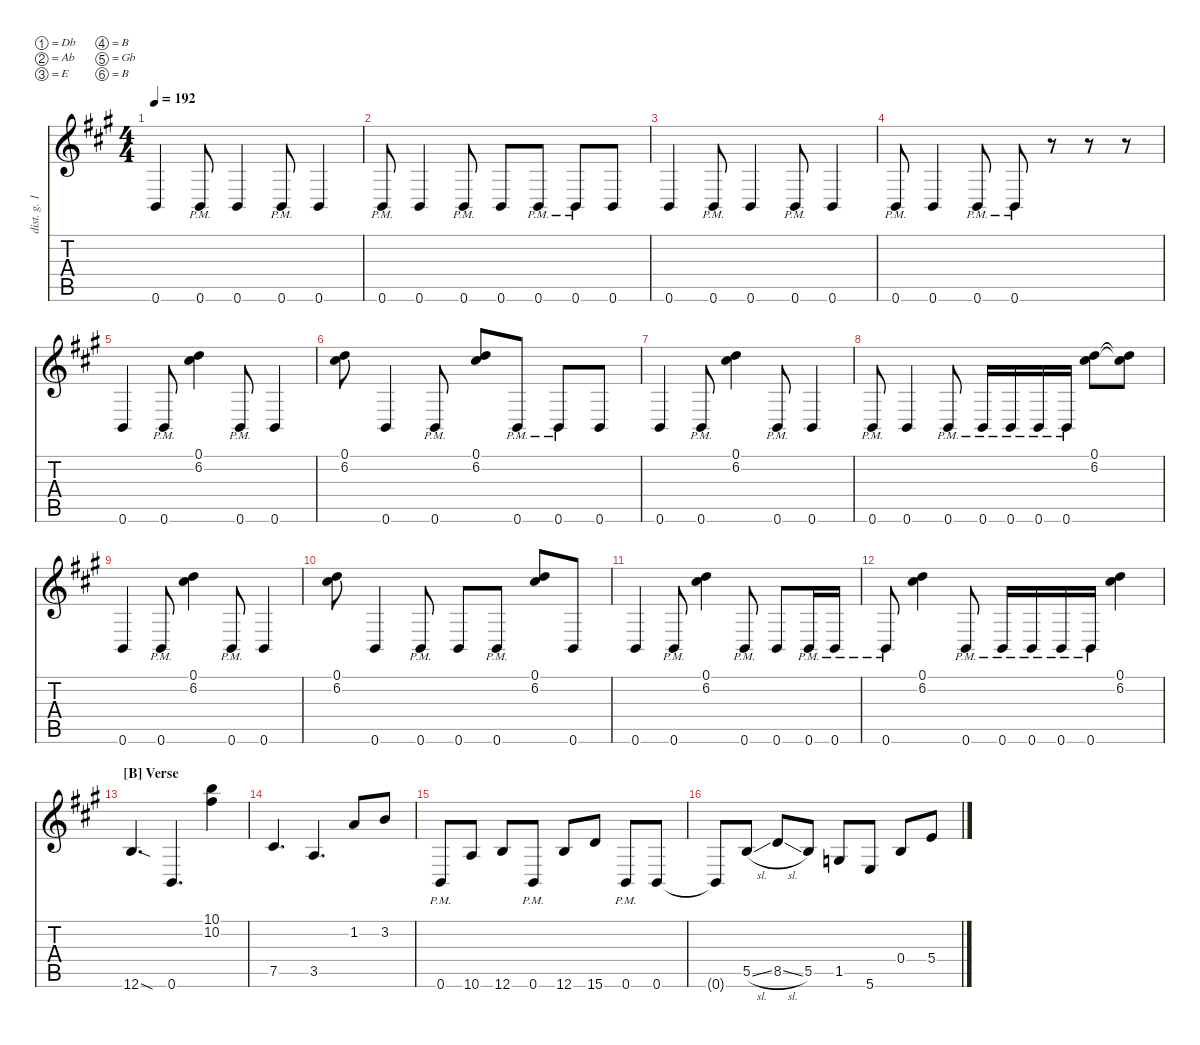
\defaultSystemsLayout 4
\hideDynamics
\bracketExtendMode nobrackets
\otherSystemsTrackNameOrientation horizontal
\track ("Distortion Guitar 1" "dist. g. 1") {instrument distortionguitar}
\staff {score tabs}
\tuning (Db4 Ab3 E3 B2 Gb2 B1)
\ts (4 4)
\tempo 192
\clef g2
\ks a
0.6{acc forcenatural}.4{dy ff beam Up} 0.6{pm acc forcenatural}.8{beam Up} 0.6{acc forcenatural}.4{beam Up} 0.6{pm acc forcenatural}.8{beam Up} 0.6{acc forcenatural}.4{beam Up} |
0.6{pm acc forcenatural}.8{beam Up} 0.6{acc forcenatural}.4{beam Up} 0.6{pm acc forcenatural}.8{beam Up} 0.6{acc forcenatural}.8{beam Up} 0.6{pm acc forcenatural}.8{beam Up} 0.6{pm acc forcenatural}.8{beam Up} 0.6{acc forcenatural}.8{beam Up} |
0.6{acc forcenatural}.4{beam Up} 0.6{pm acc forcenatural}.8{beam Up} 0.6{acc forcenatural}.4{beam Up} 0.6{pm acc forcenatural}.8{beam Up} 0.6{acc forcenatural}.4{beam Up} |
0.6{pm acc forcenatural}.8{beam Up} 0.6{acc forcenatural}.4{beam Up} 0.6{pm acc forcenatural}.8{beam Up} 0.6{pm acc forcenatural}.8{beam Up} r.8{beam Up} r.8{beam Up} r.8{beam Up} |
0.6{acc forcenatural}.4{beam Up} 0.6{pm acc forcenatural}.8{beam Up} (6.2{acc forcenatural} 0.1{acc #}).4{beam Down} 0.6{pm acc forcenatural}.8{beam Up} 0.6{acc forcenatural}.4{beam Up} |
(6.2{acc forcenatural} 0.1{acc #}).8{beam Down} 0.6{acc forcenatural}.4{beam Up} 0.6{pm acc forcenatural}.8{beam Up} (6.2{acc forcenatural} 0.1{acc #}).8{beam Up} 0.6{pm acc forcenatural}.8{beam Up} 0.6{pm acc forcenatural}.8{beam Up} 0.6{acc forcenatural}.8{beam Up} |
0.6{acc forcenatural}.4{beam Up} 0.6{pm acc forcenatural}.8{beam Up} (0.1{acc #} 6.2{acc forcenatural}).4{beam Down} 0.6{pm acc forcenatural}.8{beam Up} 0.6{acc forcenatural}.4{beam Up} |
0.6{pm acc forcenatural}.8{beam Up} 0.6{acc forcenatural}.4{beam Up} 0.6{pm acc forcenatural}.8{beam Up} 0.6{pm acc forcenatural}.16{beam Up} 0.6{pm acc forcenatural}.16{beam Up} 0.6{pm acc forcenatural}.16{beam Up} 0.6{pm acc forcenatural}.16{beam Up} (0.1{acc #} 6.2{acc forcenatural}).8{beam Down} (0.1{t acc #} 6.2{t acc forcenatural}).8{beam Down} |
0.6{acc forcenatural}.4{beam Up} 0.6{pm acc forcenatural}.8{beam Up} (6.2{acc forcenatural} 0.1{acc #}).4{beam Down} 0.6{pm acc forcenatural}.8{beam Up} 0.6{acc forcenatural}.4{beam Up} |
(0.1{acc #} 6.2{acc forcenatural}).8{beam Down} 0.6{acc forcenatural}.4{beam Up} 0.6{pm acc forcenatural}.8{beam Up} 0.6{acc forcenatural}.8{beam Up} 0.6{pm acc forcenatural}.8{beam Up} (0.1{acc #} 6.2{acc forcenatural}).8{beam Up} 0.6{acc forcenatural}.8{beam Up} |
0.6{acc forcenatural}.4{beam Up} 0.6{pm acc forcenatural}.8{beam Up} (6.2{acc forcenatural} 0.1{acc #}).4{beam Down} 0.6{pm acc forcenatural}.8{beam Up} 0.6{acc forcenatural}.8{beam Up} 0.6{pm acc forcenatural}.16{beam Up} 0.6{pm acc forcenatural}.16{beam Up} |
0.6{pm acc forcenatural}.8{beam Up} (6.2{acc forcenatural} 0.1{acc #}).4{beam Down} 0.6{pm acc forcenatural}.8{beam Up} 0.6{pm acc forcenatural}.16{beam Up} 0.6{pm acc forcenatural}.16{beam Up} 0.6{pm acc forcenatural}.16{beam Up} 0.6{pm acc forcenatural}.16{beam Up} (6.2{acc forcenatural} 0.1{acc #}).4{beam Down} |
\section ("B" "Verse")
12.6{sod acc forcenatural}.4{d beam Up} 0.6{acc forcenatural}.4{d beam Up} (10.2{acc #} 10.1{acc forcenatural}).4{beam Down} |
7.5{acc #}.4{d beam Up} 3.5{acc forcenatural}.4{d beam Up} 1.2{acc forcenatural}.8{beam Up} 3.2{acc forcenatural}.8{beam Up} |
0.6{pm acc forcenatural}.8{beam Up} 10.6{acc forcenatural}.8{beam Up} 12.6{acc forcenatural}.8{beam Up} 0.6{pm acc forcenatural}.8{beam Up} 12.6{acc forcenatural}.8{beam Up} 15.6{acc forcenatural}.8{beam Up} 0.6{pm acc forcenatural}.8{beam Up} 0.6{acc forcenatural}.8{beam Up} |
0.6{t acc forcenatural}.8{beam Up} 5.5{sl acc forcenatural}.8{beam Up} 8.5{sl acc forcenatural}.8{beam Up} 5.5{acc forcenatural}.8{beam Up} 1.5{acc forcenatural}.8{beam Up} 5.6{acc forcenatural}.8{beam Up} 0.4{acc forcenatural}.8{beam Up} 5.4{acc forcenatural}.8{beam Up}
